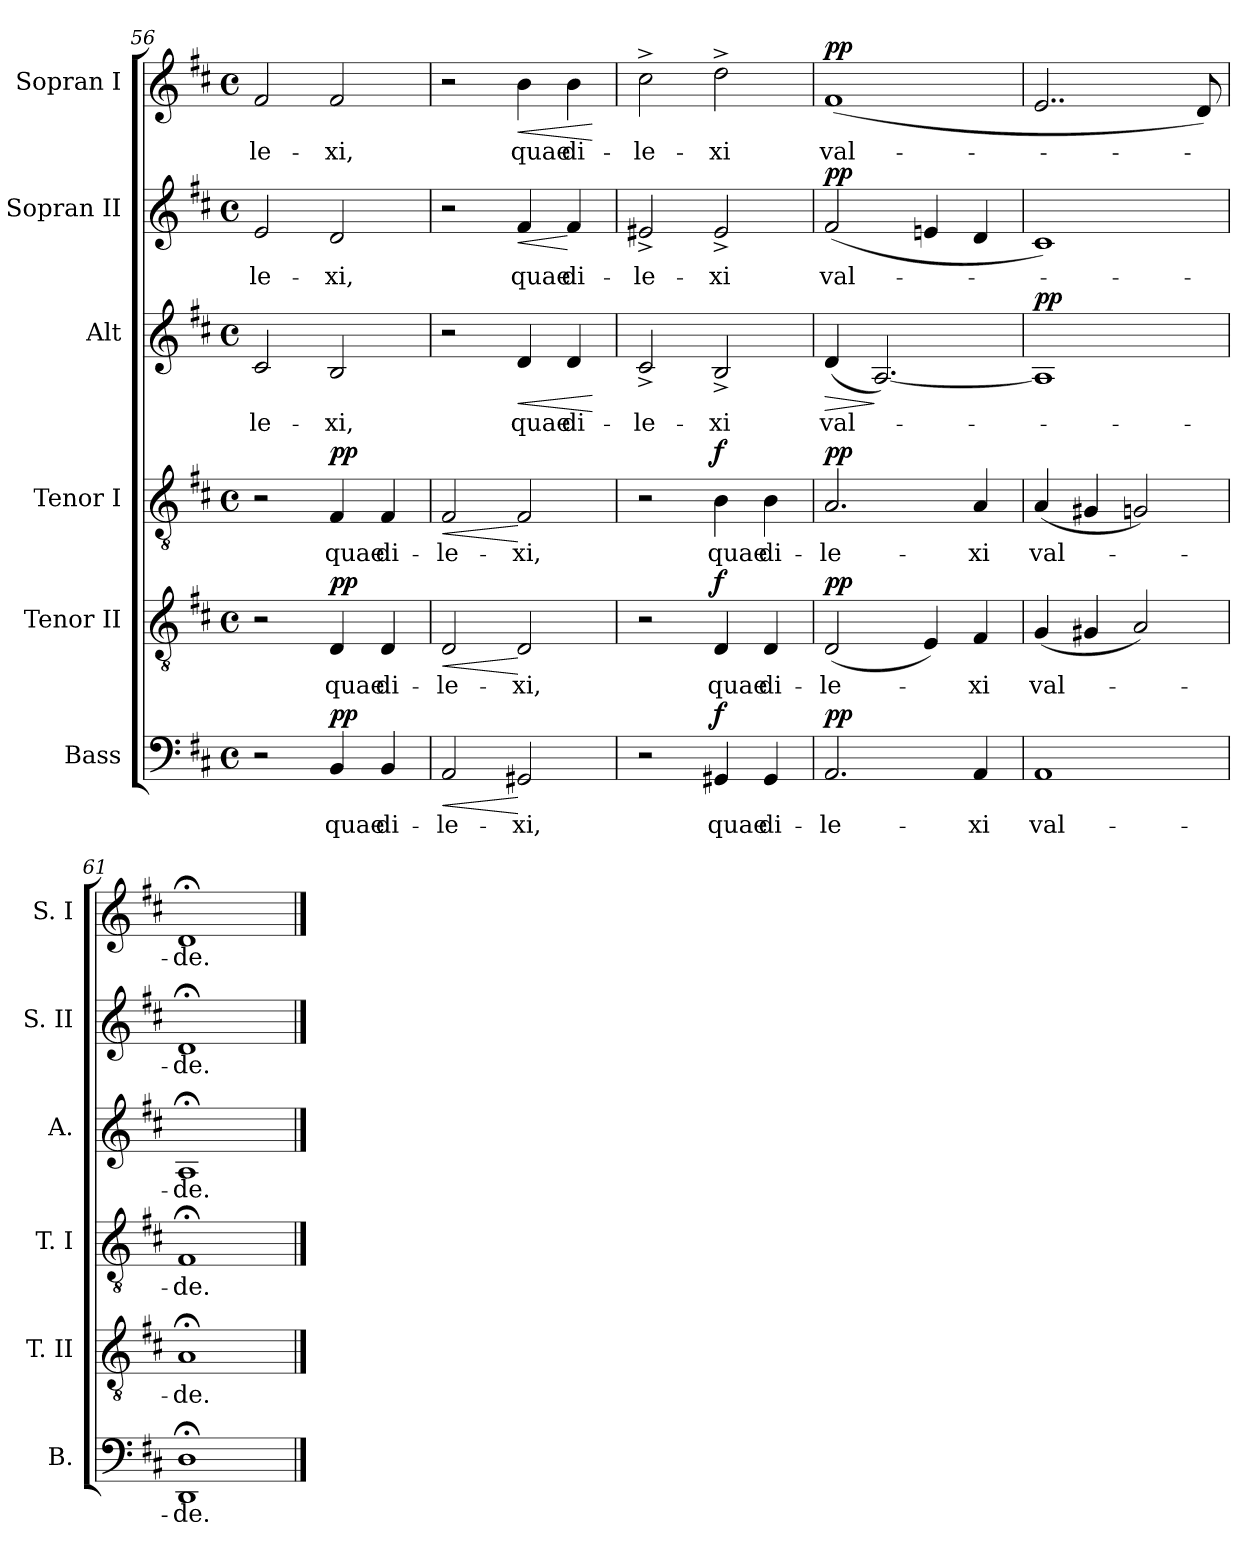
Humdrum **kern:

**kern	**text	**dynam	**kern	**text	**dynam	**kern	**text	**dynam	**kern	**text	**dynam	**kern	**text	**dynam	**kern	**text	**dynam
*part6	*part6	*part6	*part5	*part5	*part5	*part4	*part4	*part4	*part3	*part3	*part3	*part2	*part2	*part2	*part1	*part1	*part1
*staff6	*staff6	*staff6	*staff5	*staff5	*staff5	*staff4	*staff4	*staff4	*staff3	*staff3	*staff3	*staff2	*staff2	*staff2	*staff1	*staff1	*staff1
*I"Bass	*	*	*I"Tenor II	*	*	*I"Tenor I	*	*	*I"Alt	*	*	*I"Sopran II	*	*	*I"Sopran I	*	*
*I'B.	*	*	*I'T. II	*	*	*I'T. I	*	*	*I'A.	*	*	*I'S. II	*	*	*I'S. I	*	*
*clefF4	*	*	*clefGv2	*	*	*clefGv2	*	*	*clefG2	*	*	*clefG2	*	*	*clefG2	*	*
*k[f#c#]	*	*	*k[f#c#]	*	*	*k[f#c#]	*	*	*k[f#c#]	*	*	*k[f#c#]	*	*	*k[f#c#]	*	*
*D:	*	*	*D:	*	*	*D:	*	*	*D:	*	*	*D:	*	*	*D:	*	*
*M4/4	*	*	*M4/4	*	*	*M4/4	*	*	*M4/4	*	*	*M4/4	*	*	*M4/4	*	*
*met(c)	*	*	*met(c)	*	*	*met(c)	*	*	*met(c)	*	*	*met(c)	*	*	*met(c)	*	*
=56	=56	=56	=56	=56	=56	=56	=56	=56	=56	=56	=56	=56	=56	=56	=56	=56	=56
!	!	!	!	!	!	!	!	!	!	!LO:LY:b	!	!	!LO:LY:b	!	!	!LO:LY:b	!
2r	.	.	2r	.	.	2r	.	.	2c#/	-le-	.	2e/	-le-	.	2f#/	-le-	.
!	!LO:LY:b	!LO:DY:a	!	!LO:LY:b	!LO:DY:a	!	!LO:LY:b	!LO:DY:a	!	!LO:LY:b	!	!	!LO:LY:b	!	!	!LO:LY:b	!
4BB/	quae	pp	4D/	quae	pp	4F#/	quae	pp	2B/	-xi,	.	2d/	-xi,	.	2f#/	-xi,	.
!	!LO:LY:b	!	!	!LO:LY:b	!	!	!LO:LY:b	!	!	!	!	!	!	!	!	!	!
4BB/	di-	.	4D/	di-	.	4F#/	di-	.	.	.	.	.	.	.	.	.	.
!!LO:LB:g=z
=57	=57	=57	=57	=57	=57	=57	=57	=57	=57	=57	=57	=57	=57	=57	=57	=57	=57
!	!LO:LY:b	!LO:HP:b	!	!LO:LY:b	!LO:HP:b	!	!LO:LY:b	!LO:HP:b	!	!	!	!	!	!	!	!	!
2AA/	-le-	<	2D/	-le-	<	2F#/	-le-	<	2r	.	.	2r	.	.	2r	.	.
!	!LO:LY:b	!	!	!LO:LY:b	!	!	!LO:LY:b	!	!	!LO:LY:b	!LO:HP:b	!	!LO:LY:b	!LO:HP:b	!	!LO:LY:b	!LO:HP:b
2GG#X/	-xi,	[	2D/	-xi,	[	2F#/	-xi,	[	4d/	quae	<	4f#/	quae	<	4b\	quae	<
!	!	!	!	!	!	!	!	!	!	!LO:LY:b	!	!	!LO:LY:b	!	!	!LO:LY:b	!
.	.	.	.	.	.	.	.	.	4d/	di-	.	4f#/	di-	[	4b\	di-	.
.	.	.	.	.	.	.	.	.	.	.	[	.	.	.	.	.	[
=58	=58	=58	=58	=58	=58	=58	=58	=58	=58	=58	=58	=58	=58	=58	=58	=58	=58
!	!	!	!	!	!	!	!	!	!	!LO:LY:b	!	!	!LO:LY:b	!	!	!LO:LY:b	!
2r	.	.	2r	.	.	2r	.	.	2c#^>/	-le-	.	2e#X^</	-le-	.	2cc#^>\	-le-	.
!	!LO:LY:b	!LO:DY:a	!	!LO:LY:b	!LO:DY:a	!	!LO:LY:b	!LO:DY:a	!	!LO:LY:b	!	!	!LO:LY:b	!	!	!LO:LY:b	!
4GG#X/	quae	f	4D/	quae	f	4B\	quae	f	2B^>/	-xi	.	2e#^</	-xi	.	2dd^>\	-xi	.
!	!LO:LY:b	!	!	!LO:LY:b	!	!	!LO:LY:b	!	!	!	!	!	!	!	!	!	!
4GG#/	di-	.	4D/	di-	.	4B\	di-	.	.	.	.	.	.	.	.	.	.
=59	=59	=59	=59	=59	=59	=59	=59	=59	=59	=59	=59	=59	=59	=59	=59	=59	=59
!	!LO:LY:b	!LO:DY:a	!	!LO:LY:b	!LO:DY:a	!	!LO:LY:b	!LO:DY:a	!	!LO:LY:b	!LO:HP:b	!	!LO:LY:b	!LO:DY:a	!	!LO:LY:b	!LO:DY:a
2.AA/	-le-	pp	(<2D/	-le-	pp	2.A/	-le-	pp	(<4d/	val-	>	(<2f#/	val-	pp	(<1f#	val-	pp
.	.	.	.	.	.	.	.	.	[2.A/)	.	]	.	.	.	.	.	.
.	.	.	4E/)	.	.	.	.	.	.	.	.	4en/	.	.	.	.	.
!	!LO:LY:b	!	!	!LO:LY:b	!	!	!LO:LY:b	!	!	!	!	!	!	!	!	!	!
4AA/	-xi	.	4F#/	-xi	.	4A/	-xi	.	.	.	.	4d/	.	.	.	.	.
=60	=60	=60	=60	=60	=60	=60	=60	=60	=60	=60	=60	=60	=60	=60	=60	=60	=60
!	!LO:LY:b	!	!	!LO:LY:b	!	!	!LO:LY:b	!	!	!	!LO:DY:a	!	!	!	!	!	!
1AA	val-	.	(<4G/	val-	.	(<4A/	val-	.	1A]	.	pp	1c#)	.	.	2..e/	.	.
.	.	.	4G#X/	.	.	4G#X/	.	.	.	.	.	.	.	.	.	.	.
.	.	.	2A/)	.	.	2Gn/)	.	.	.	.	.	.	.	.	.	.	.
.	.	.	.	.	.	.	.	.	.	.	.	.	.	.	8d/)	.	.
=61	=61	=61	=61	=61	=61	=61	=61	=61	=61	=61	=61	=61	=61	=61	=61	=61	=61
!	!LO:LY:b	!	!	!LO:LY:b	!	!	!LO:LY:b	!	!	!LO:LY:b	!	!	!LO:LY:b	!	!	!LO:LY:b	!
1DD;< 1D;<	-de.	.	1A;<	-de.	.	1F#;<	-de.	.	1A;<	-de.	.	1d;<	-de.	.	1d;<	-de.	.
==	==	==	==	==	==	==	==	==	==	==	==	==	==	==	==	==	==
*-	*-	*-	*-	*-	*-	*-	*-	*-	*-	*-	*-	*-	*-	*-	*-	*-	*-
